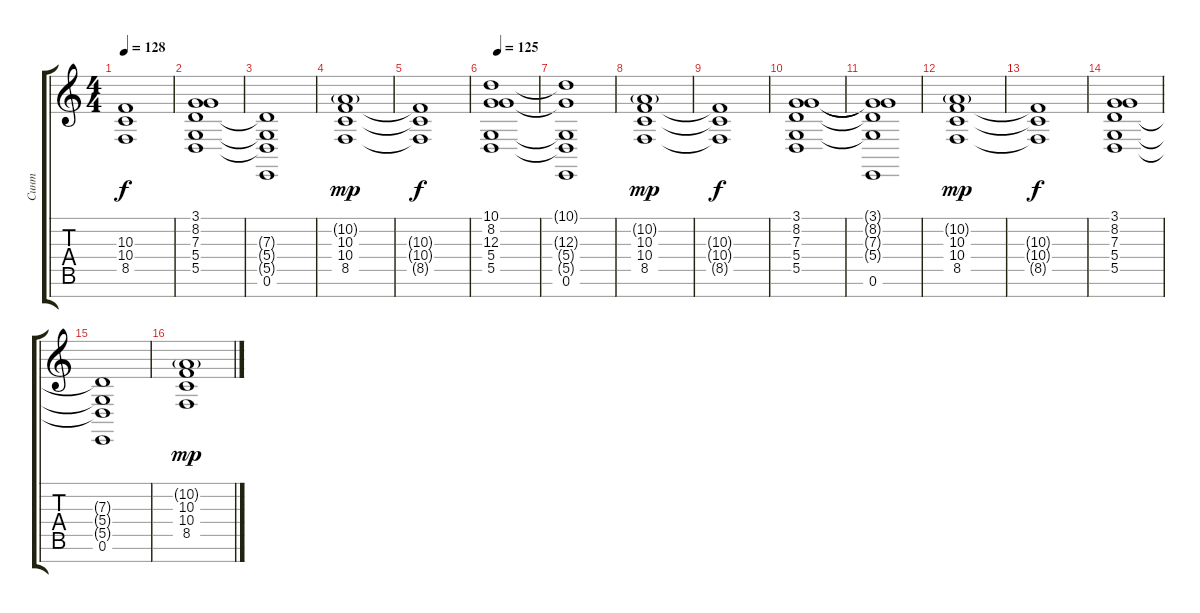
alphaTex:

\track ("Синт" "Синт") {instrument pad2warm}
\staff {score tabs}
\tuning (E4 B3 G3 D3 A2 E2 B1) {hide}
\ts (4 4)
\tempo 128
\clef g2
\ks c
(10.3{t} 10.4{t} 8.5{t}).1{dy f} |
(3.1 8.2 7.3 5.4 5.5).1 |
(7.3{t} 5.4{t} 5.5{t} 0.6).1 |
(10.2{g} 10.3 10.4 8.5).1{dy mp} |
(10.3{t} 10.4{t} 8.5{t}).1{dy f} |
\tempo 125
(10.1 8.2 12.3 5.4 5.5).1{volume 10 instrument pad2warm} |
(10.1{t} 12.3{t} 5.4{t} 5.5{t} 0.6).1 |
(10.2{g} 10.3 10.4 8.5).1{dy mp} |
(10.3{t} 10.4{t} 8.5{t}).1{dy f} |
(3.1 8.2 7.3 5.4 5.5).1 |
(3.1{t} 8.2{t} 7.3{t} 5.4{t} 0.6).1 |
(10.2{g} 10.3 10.4 8.5).1{dy mp} |
(10.3{t} 10.4{t} 8.5{t}).1{dy f} |
(3.1 8.2 7.3 5.4 5.5).1 |
(7.3{t} 5.4{t} 5.5{t} 0.6).1 |
(10.2{g} 10.3 10.4 8.5).1{dy mp}
